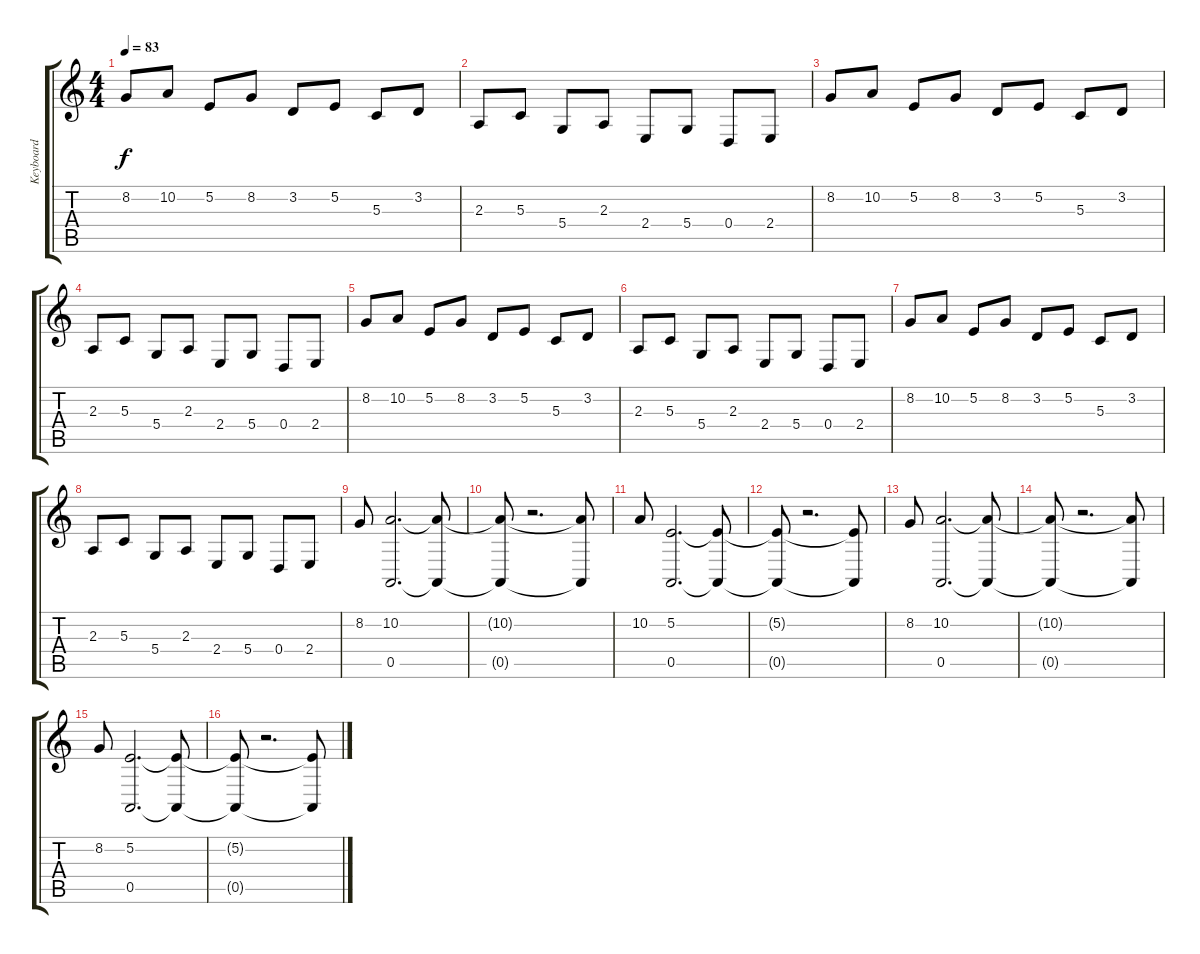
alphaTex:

\track ("Keyboard" "Keyboard") {instrument pad7halo}
\staff {score tabs}
\tuning (E4 B3 G3 D3 A2 E2) {hide}
\ts (4 4)
\tempo 83
\clef g2
\ks c
8.2.8{dy f volume 11} 10.2.8{volume 4} 5.2.8 8.2.8 3.2.8 5.2.8 5.3.8 3.2.8 |
2.3.8 5.3.8 5.4.8 2.3.8 2.4.8 5.4.8 0.4.8 2.4.8 |
8.2.8{volume 11} 10.2.8{volume 4} 5.2.8 8.2.8 3.2.8 5.2.8 5.3.8 3.2.8 |
2.3.8 5.3.8 5.4.8 2.3.8 2.4.8 5.4.8 0.4.8 2.4.8 |
8.2.8{volume 11} 10.2.8{volume 4} 5.2.8 8.2.8 3.2.8 5.2.8 5.3.8 3.2.8 |
2.3.8 5.3.8 5.4.8 2.3.8 2.4.8 5.4.8 0.4.8 2.4.8 |
8.2.8{volume 11} 10.2.8{volume 4} 5.2.8 8.2.8 3.2.8 5.2.8 5.3.8 3.2.8 |
2.3.8 5.3.8 5.4.8 2.3.8 2.4.8 5.4.8 0.4.8 2.4.8 |
8.2.8{volume 10} (10.2 0.5).2{d} (10.2{t} 0.5{t}).8 |
(10.2{t} 0.5{t}).8{volume 10} r.2{d} (10.2{t} 0.5{t}).8 |
10.2.8{volume 10} (5.2 0.5).2{d} (5.2{t} 0.5{t}).8 |
(5.2{t} 0.5{t}).8{volume 10} r.2{d} (5.2{t} 0.5{t}).8 |
8.2.8{volume 10} (10.2 0.5).2{d} (10.2{t} 0.5{t}).8 |
(10.2{t} 0.5{t}).8{volume 10} r.2{d} (10.2{t} 0.5{t}).8 |
8.2.8{volume 10} (5.2 0.5).2{d} (5.2{t} 0.5{t}).8 |
(5.2{t} 0.5{t}).8{volume 10} r.2{d} (5.2{t} 0.5{t}).8
